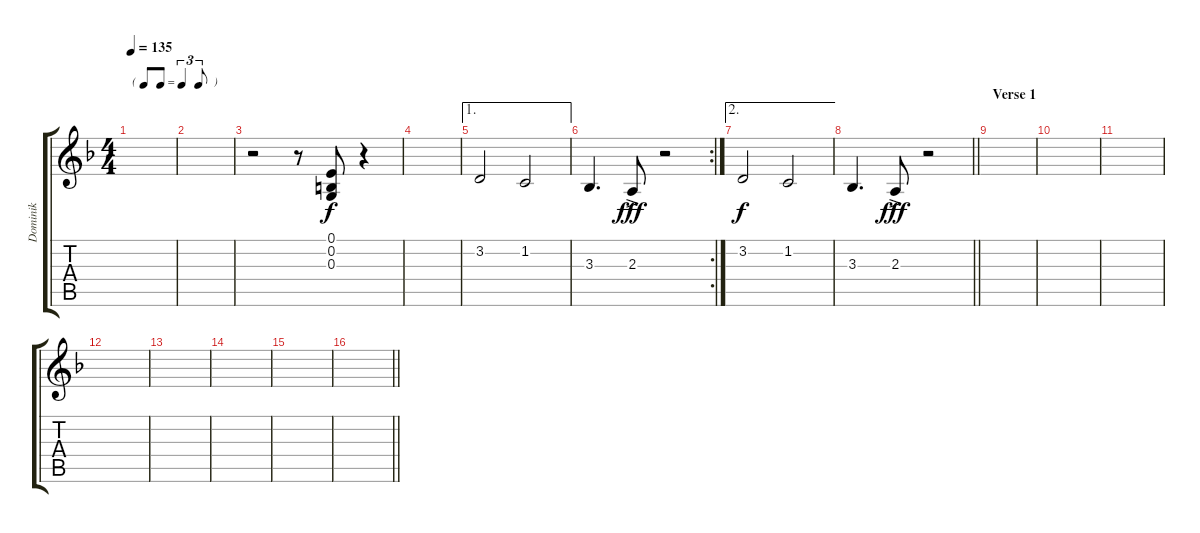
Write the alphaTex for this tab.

\track ("Dominik" "Dominik") {instrument trumpet}
\staff {score tabs}
\tuning (E4 B3 G3 D3 A2 E2) {hide}
\ts (4 4)
\tf triplet8th
\tempo 135
\clef g2
\ks f
|
|
r.2 r.8 (0.1 0.2 0.3).8 r.4 |
|
\ae 1
3.2.2 1.2.2 |
\rc 2
3.3.4{d} 2.3{ac}.8{dy fff} r.2 |
\ae 2
3.2.2{dy f} 1.2.2 |
\barLineRight lightlight
3.3.4{d} 2.3{ac}.8{dy fff} r.2 |
\section ("" "Verse 1")
|
|
|
|
|
|
|
\barLineRight lightlight
